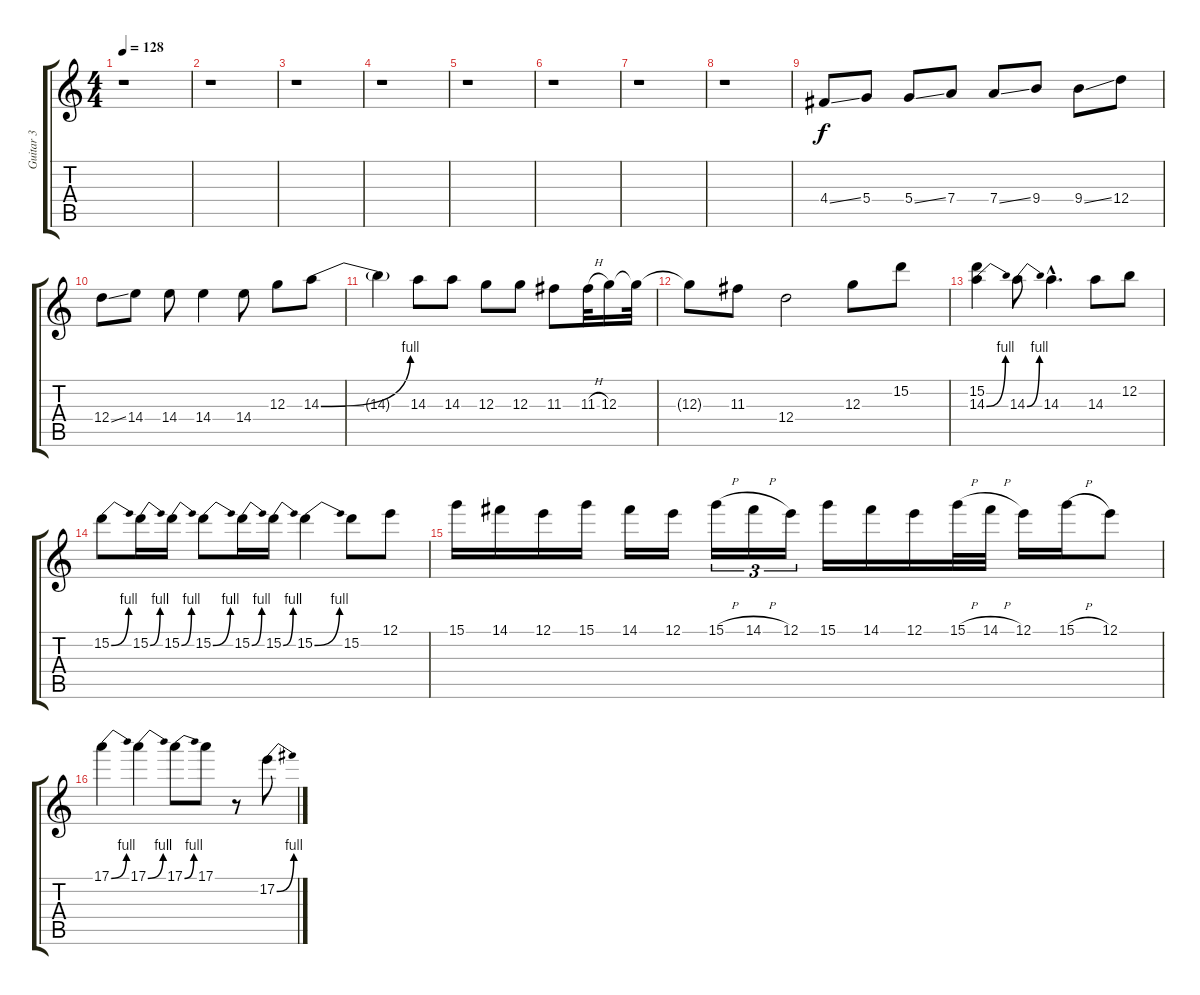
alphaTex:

\track ("Guitar 3" "Guitar 3") {instrument distortionguitar}
\staff {score tabs}
\tuning (E4 B3 G3 D3 A2 E2) {hide}
\ts (4 4)
\tempo 128
\clef g2
\ks c
r.1{dy f} |
r.1 |
r.1 |
r.1 |
r.1 |
r.1 |
r.1 |
r.1 |
4.4{ss}.8 5.4.8 5.4{ss}.8 7.4.8 7.4{ss}.8 9.4.8 9.4{ss}.8 12.4.8 |
12.4{ss}.8 14.4.8 14.4.8 14.4.4 14.4.8 12.3.8 14.3{be (bend 0 0 60 4)}.8 |
14.3{t}.4 14.3.8 14.3.8 12.3.8 12.3.8 11.3.8 11.3{h}.32 12.3.16 12.3{t}.32 |
12.3{t}.8 11.3.8 12.4.2 12.3.8 15.2.8 |
(15.2 14.3{be (bend 0 0 60 4)}).4 14.3{be (bend 0 0 60 4)}.8 14.3{hac}.4{d} 14.3.8 12.2.8 |
15.2{be (bend 0 0 60 4)}.8 15.2{be (bend 0 0 60 4)}.16 15.2{be (bend 0 0 60 4)}.16 15.2{be (bend 0 0 60 4)}.8 15.2{be (bend 0 0 60 4)}.16 15.2{be (bend 0 0 60 4)}.16 15.2{be (bend 0 0 60 4)}.4 15.2.8 12.1.8 |
15.1.16 14.1.16 12.1.16 15.1.16 14.1.16 12.1.16 15.1{h}.16{tu (3 2)} 14.1{h}.16{tu (3 2)} 12.1.16{tu (3 2)} 15.1.16 14.1.16 12.1.16 15.1{h}.32 14.1{h}.32 12.1.16 15.1{h}.16 12.1.8 |
17.1{be (bend 0 0 60 4)}.4 17.1{be (bend 0 0 60 4)}.4 17.1{be (bend 0 0 60 4)}.8 17.1.8 r.8 17.2{be (bend 0 0 60 4)}.8
